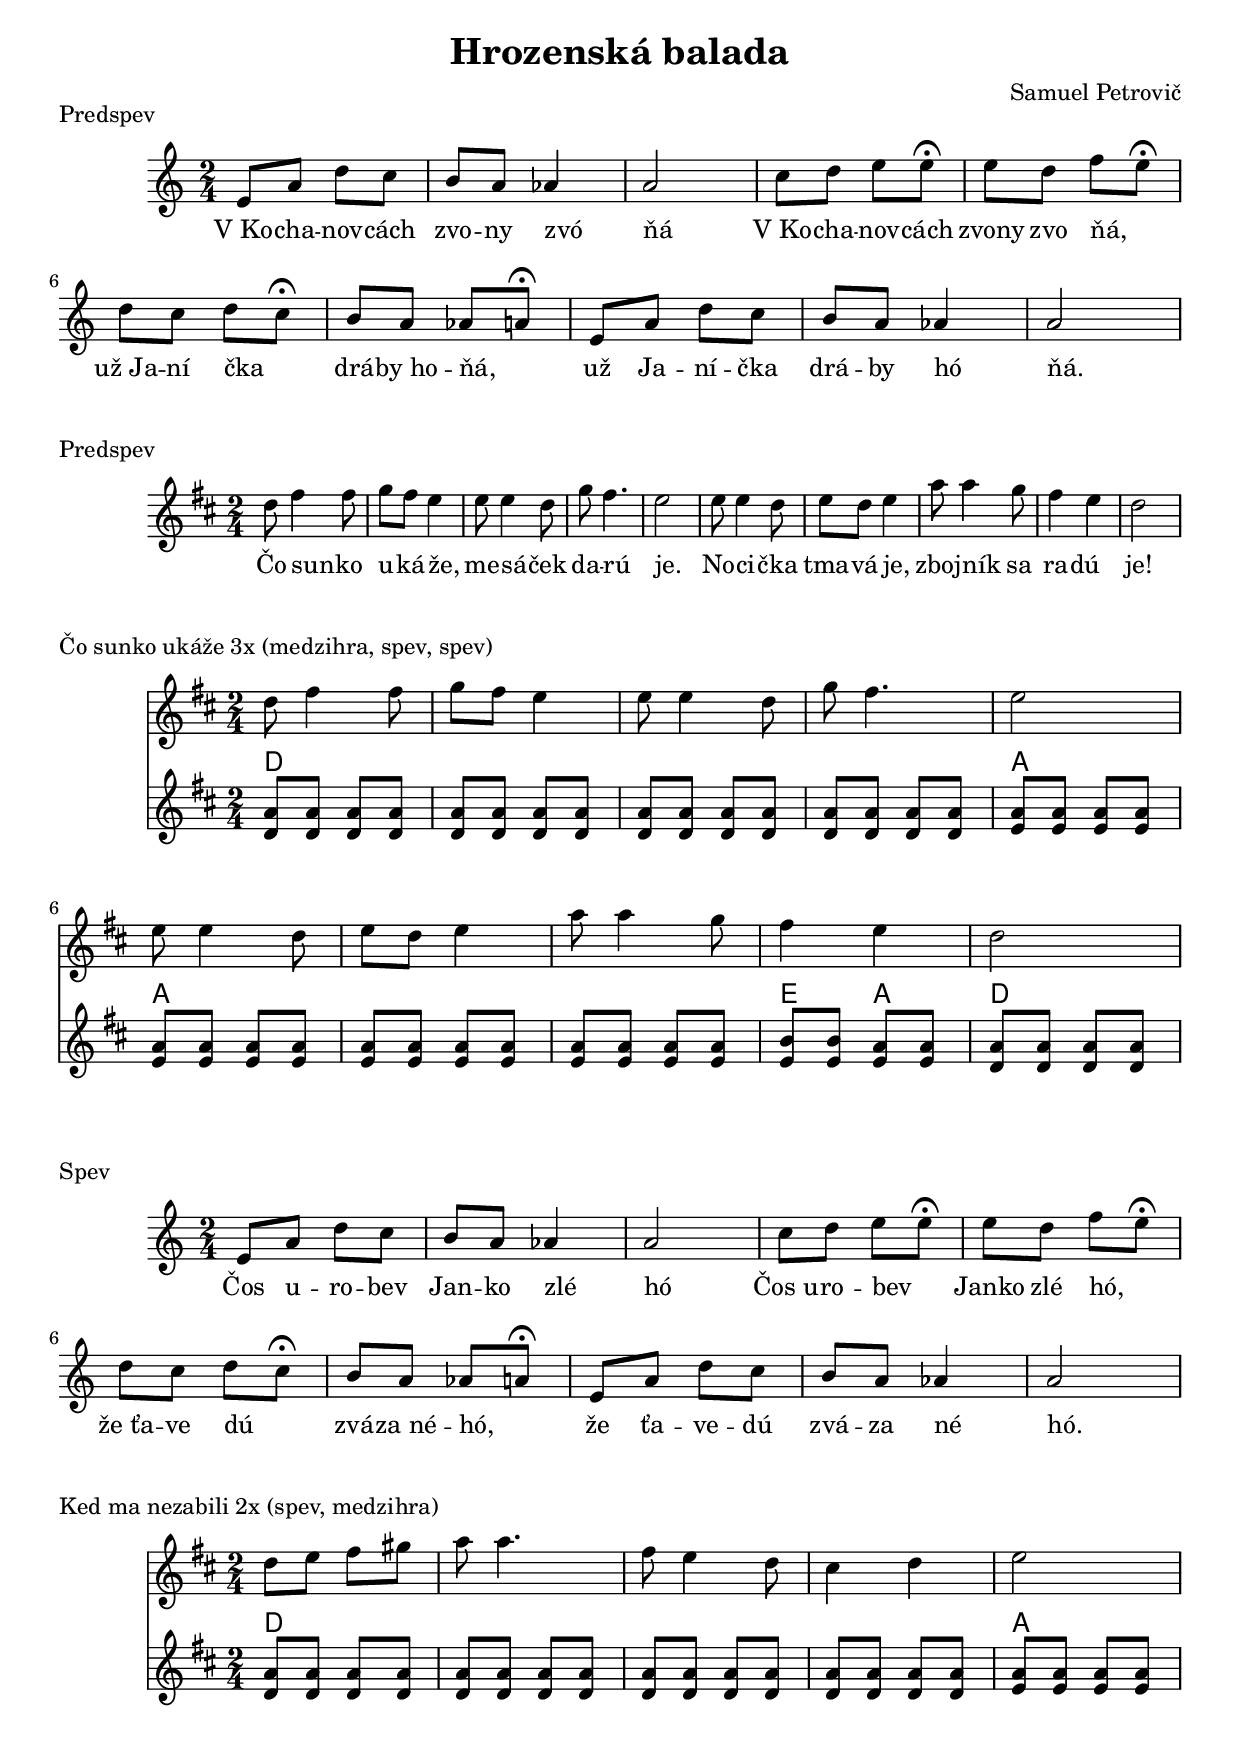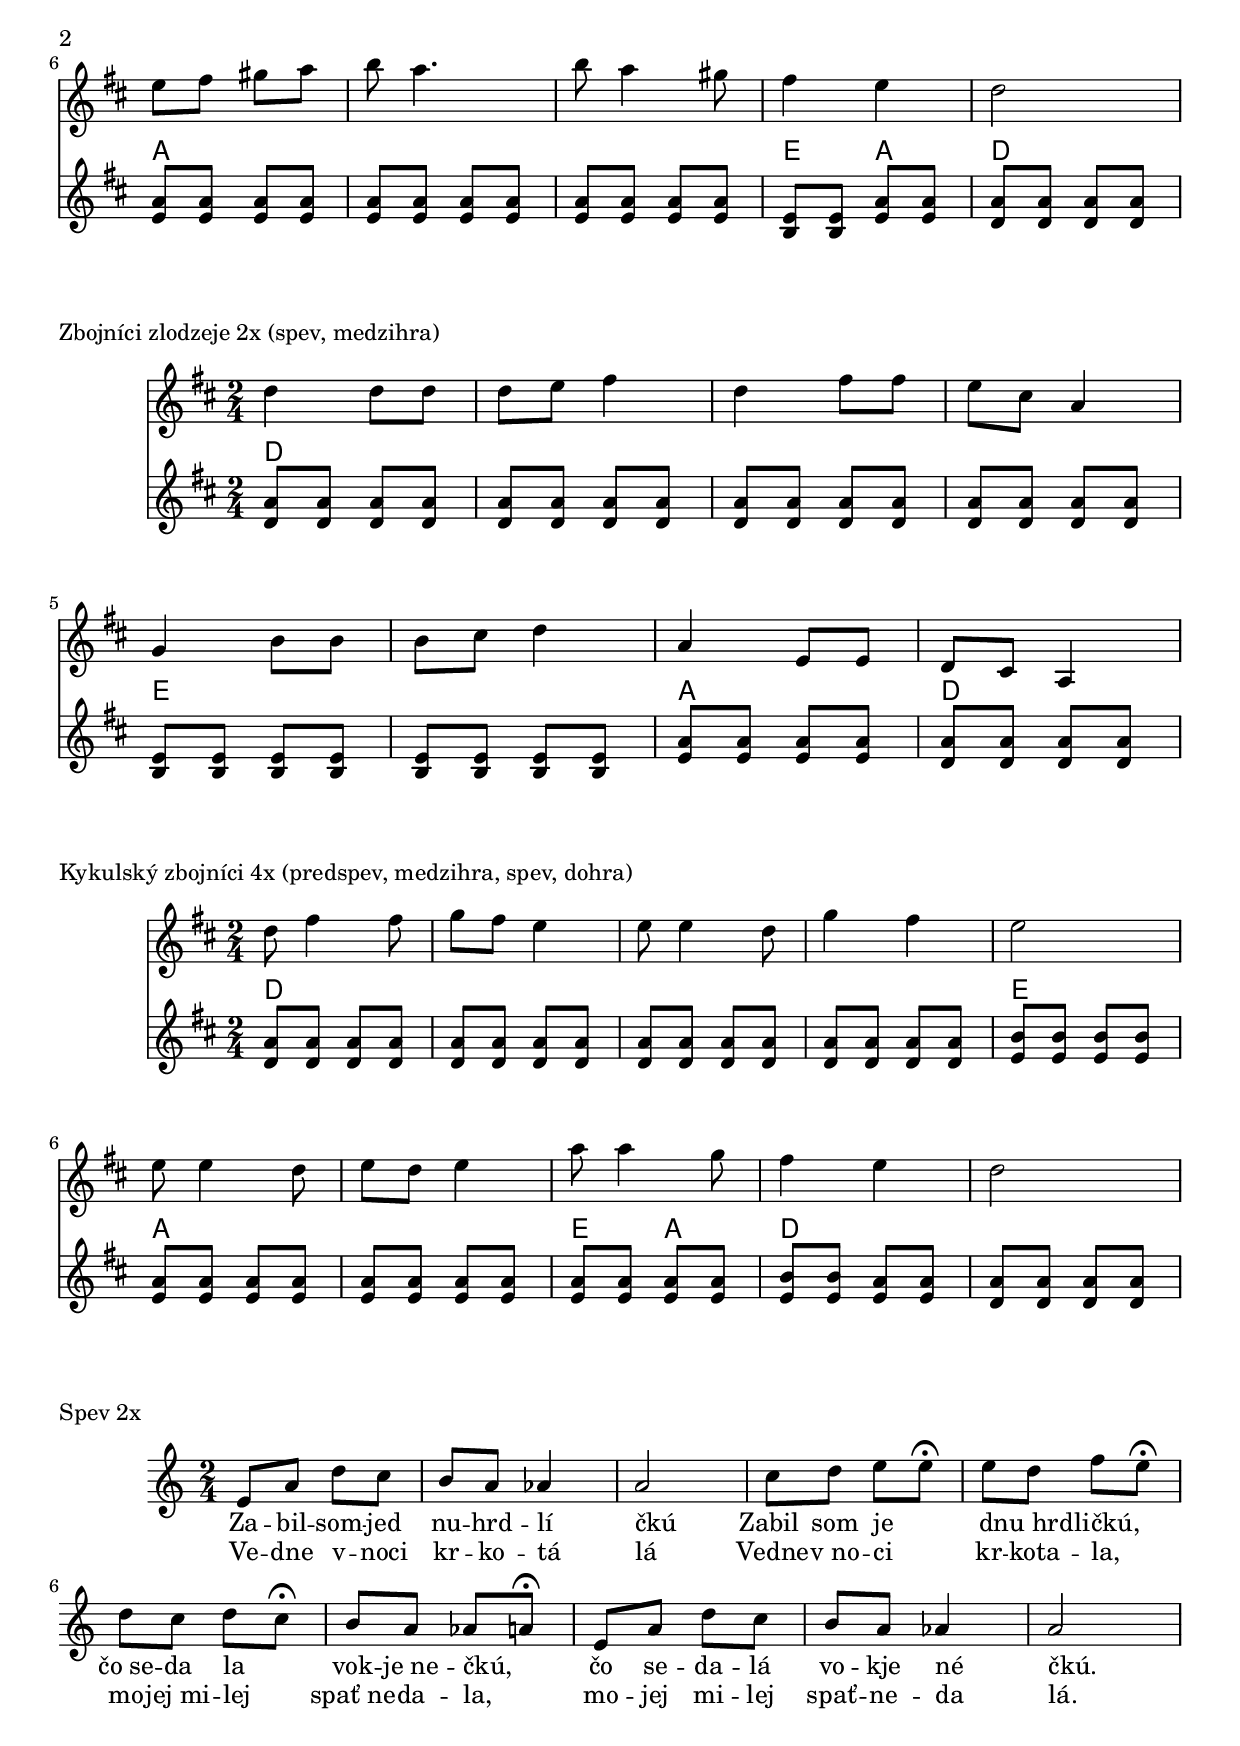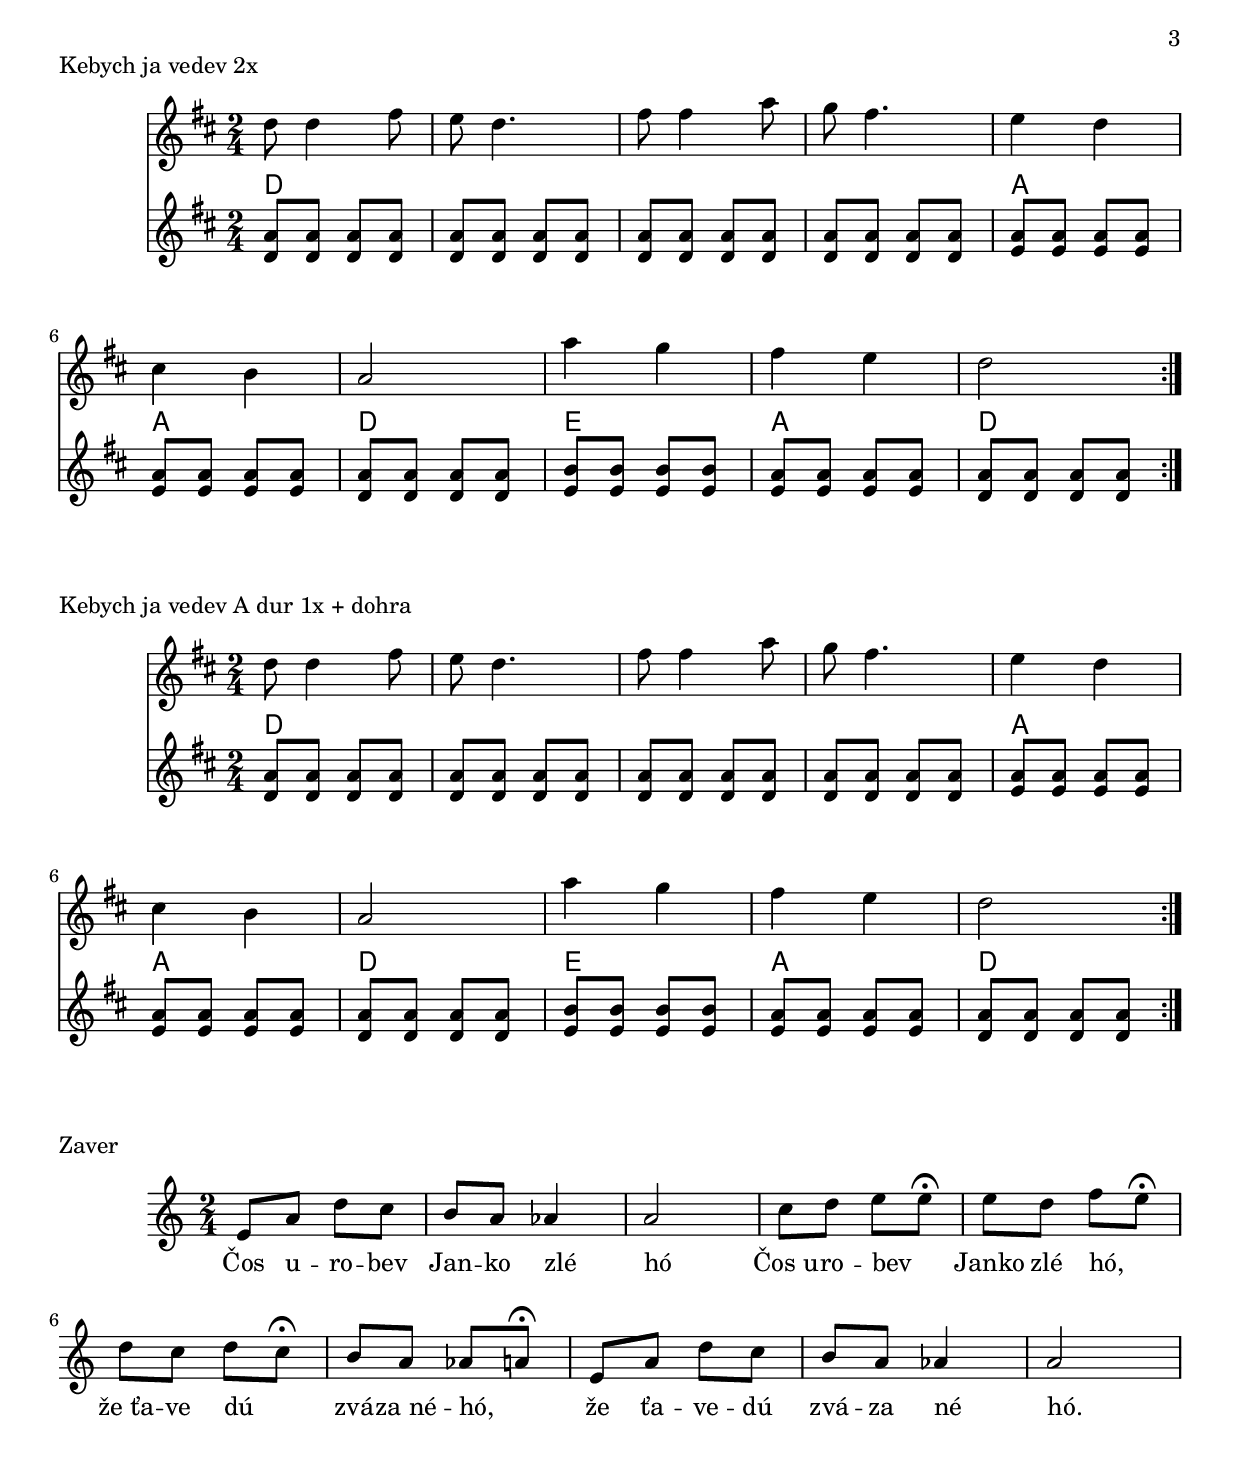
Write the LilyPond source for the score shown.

\version "2.19.80"


\header {
  title = "Hrozenská balada"
  composer = "Samuel Petrovič"
    
}

kochanovce= {
  \clef violin
  \key a \minor
  \time 2/4
\relative{
e'8 a d c | b8 a as4 | a2 |

c8 d e e8\fermata | e8 d f e\fermata | d8 c d c\fermata | b8 a as a\fermata|

e8 a d c | b8 a as4 | a2 |

}
}

kochanovceK = {
  \clef C
  \key a \minor
  \time 2/4
\relative{
<e a>4 <e a>
<e b> <e b>
<e a>4 <e a>

<e b> <e b>
<e b> <e b>
<f a> <f a>
<e b> <e b> 
<e b> <e b>

<e a> <e a>
<e b> <e b>
<e a> <e a>


}
}

kochanovceKch = \chordmode {
a:m a:m
e e
a:m a:m

e e
e e
d:m d:m
e e
e e

a:m a:m
e e 
a:m a:m
}

sunko= {
  \clef violin
  \key d \major
  \time 2/4
\relative{
d''8 fis4 fis8 | g fis e4
| e8 e4 d8| g fis4. | e2|
e8 e4 d8 |  e d e4 | 
a8 a4 g8 |fis4 e | d2 
}
}


zlodzeje= {
  \clef violin
  \key d \major
  \time 2/4
\relative{
d''4 8 8| d e fis4|
d fis8 fis| e cis a4|
g4 b8 b| b cis d4| 
a4 e8 e|  
d cis a4|
}
}

zlodzejeK = {
  \clef violin
  \key d \major
  \time 2/4
\relative{
<d' a'>8  <d a'>  <d a'> <d a'>
<d a'>  <d a'> <d a'> <d a'>
<d a'>  <d a'> <d a'> <d a'>
<d a'>  <d a'> <d a'>  <d a'>
<e b> <e b> <e b> <e b>
<e b> <e b> <e b> <e b>
<e a> <e a> <e a> <e a>
<d a'> <d a'> <d a'> <d a'>
}
}

zlodzejeKch = \chordmode {
d d d d
d d d d
d d d d
d d d d
e e e e
e e e e 
a a a a
d d d d 
}


zbojnici= {
  \clef violin
  \key d \major
  \time 2/4
\relative{
d''8 fis4 fis8 | g8 fis e4|
e8 e4 d8 | g4 fis | e2 |
e8 e4 d8 | e d e4|
a8 a4 g8 | fis4 e | d2 |
}
}


kebych= {
  \clef violin
  \key d \major
  \time 2/4
  

\relative{
\repeat volta 2{
d''8 d4 fis8 | e d4.| 
fis8 fis4 a8 | g fis4.|
e4 d | cis4 b | a2|
a'4 g | fis e  | d2
}}
}

kedma= {
  \clef violin
  \key d \major
  \time 2/4
  

\relative{
d''8 e fis gis | a a4.|
fis8 e4 d8 | cis4 d| e2|
e8 fis gis a| b a4.|
b8 a4 gis8 |fis4 e | d2 
}
}

kedmaK = {
  \clef violin
  \key d \major
  \time 2/4
\relative{
<d' a'>8  <d a'>  <d a'> <d a'>
<d a'>  <d a'> <d a'> <d a'>
<d a'>  <d a'> <d a'> <d a'>
<d a'>  <d a'> <d a'>  <d a'>
<e a> <e a> <e a> <e a>
<e a> <e a> <e a> <e a>
<e a> <e a> <e a> <e a>
<e a> <e a> <e a> <e a>
<e b> <e b> <e a> <e a>
<d a'> <d a'> <d a'> <d a'>
}
}

kedmaKch = \chordmode {
d d d d
d d d d
d d d d
d d d d
a a a a
a a a a
a a a a
a a a a
e e a a
d d d d 
}

sunkoK = {
  \clef violin
  \key d \major
  \time 2/4
\relative{
<d' a'>8  <d a'>  <d a'> <d a'>
<d a'>  <d a'> <d a'> <d a'>
<d a'>  <d a'> <d a'> <d a'>
<d a'>  <d a'> <d a'>  <d a'>
<e a> <e a> <e a> <e a>
<e a> <e a> <e a> <e a>
<e a> <e a> <e a> <e a>
<e a> <e a> <e a> <e a>
<e b'> <e b'> <e a> <e a> 
<d a'> <d a'> <d a'> <d a'>
}
}

sunkoKch = \chordmode {
d d d d
d d d d
d d d d
d d d d
a a a a
a a a a 
a a a a
a a a a
e e a a
d d d d
}



zbojniciK = {
  \clef violin
  \key d \major
  \time 2/4
\relative{
<d' a'>8  <d a'>  <d a'> <d a'>
<d a'>  <d a'> <d a'> <d a'>
<d a'>  <d a'> <d a'> <d a'>
<d a'>  <d a'> <d a'>  <d a'>
<e b'> <e b'> <e b'> <e b'>
<e a> <e a> <e a> <e a>
<e a> <e a> <e a> <e a>
<e a> <e a> <e a> <e a>
<e b'> <e b'> <e a> <e a> 
<d a'> <d a'> <d a'> <d a'>
}
}

zbojniciKch = \chordmode {
d d d d
d d d d
d d d d
d d d d
e e e e
a a a a 
a a a a
e e a a
d d d d
}



kebychK = {
  \clef violin
  \key d \major
  \time 2/4
\relative{
<d' a'>8  <d a'>  <d a'> <d a'>
<d a'>  <d a'> <d a'> <d a'>
<d a'>  <d a'> <d a'> <d a'>
<d a'>  <d a'> <d a'>  <d a'>
<e a> <e a> <e a> <e a>
<e a> <e a> <e a> <e a>
<d a'>  <d a'> <d a'>  <d a'>
<e b'> <e b'> <e b'> <e b'>
<e a> <e a> <e a> <e a>
<d a'> <d a'> <d a'> <d a'>
}
}

kebychKch = \chordmode {
d d d d
d d d d
d d d d
d d d d
a a a a
a a a a
d d d d
e e e e
a a a a
d d d d
}


kochanovceSlovaA = \lyricmode {|V_Ko -- cha -- nov -- cách |zvo -- ny zvó _ | ňá  _ _ _ | V_Ko -- cha -- nov -- cách | zvony zvo ňá, _ | už_Ja -- ní čka _ | drá -- by_ho -- ňá, _ | už Ja -- ní -- čka | drá -- by hó _ |ňá. _ _ _}

kochanovceSlovaB = \lyricmode {|Čos u -- ro -- bev |Jan -- ko zlé _ | hó  _ _ _ | Čos_u -- ro -- bev _  | Janko zlé hó, _ | že_ťa -- ve dú _ | zvá -- za_né -- hó, _ | že ťa -- ve -- dú | zvá -- za né _ |hó. _ _ _}

kochanovceSlovaC = \lyricmode {|Za -- bil -- som -- jed |nu -- hrd -- lí _ | čkú  _ _ _ | Zabil_ som  je _ _ | dnu_hrdli -- čkú, _ | čo_se -- da la _ | vok -- je_ne -- čkú, _ | čo se -- da -- lá | vo -- kje né _ |čkú. _ _ _}

kochanovceSlovaD = \lyricmode {|Ve -- dne v -- noci |kr -- ko -- tá _ | lá  _ _ _ | Vedne -- v_no -- ci _  | kr -- kota -- la, _ | mo -- jej_mi -- lej _ | spať_ne -- da -- la, _ | mo -- jej mi -- lej | spať -- ne -- da _ |lá. _ _ _}

sunkoSlova = \lyricmode {Čo sun -- _ ko | u -- ká -- že, _ | me -- sá _ -- ček | da -- rú _ _ | je. _ _ _ | No -- ci _ -- čka | tma -- vá je, _ | zboj -- ník _ sa | ra -- dú _ _ | je!}


\markup {
  Predspev
}
\score {
  <<
    \new Staff \kochanovce

    
       \new Lyrics {
      \kochanovceSlovaA
    }
  >>
  \layout{ }
}


\markup {
  Predspev
}
\score {
  <<
    \new Staff \sunko

       \new Lyrics {
      \sunkoSlova
    }

  >>
  \layout{ }
}

\markup {
  Čo sunko ukáže 3x (medzihra, spev, spev)
}
\score {
  <<
    \new Staff \sunko

    \new ChordNames {
      \set chordChanges = ##t
      \sunkoKch
    }
    \new Staff \sunkoK

  >>
  \layout{ }
}

\markup {
  Spev
}
\score {
  <<
    \new Staff \kochanovce

    
       \new Lyrics {
      \kochanovceSlovaB
    }
  >>
  \layout{ }
}



\markup {
  Ked ma nezabili 2x (spev, medzihra)
}
\score {
  <<
    \new Staff \kedma

    \new ChordNames {
      \set chordChanges = ##t
      \kedmaKch
    }
    \new Staff \kedmaK

  >>
  \layout{ }
}


\markup {
  Zbojníci zlodzeje 2x (spev, medzihra)
}
\score {
  <<
    \new Staff \zlodzeje

    \new ChordNames {
      \set chordChanges = ##t
      \zlodzejeKch
    }
    \new Staff \zlodzejeK

  >>
  \layout{ }
}


\markup {
  Kykulský zbojníci 4x (predspev, medzihra, spev, dohra)
}
\score {
  <<
    \new Staff \zbojnici

    \new ChordNames {
      \set chordChanges = ##t
      \zbojniciKch
    }
    \new Staff \zbojniciK

  >>
  \layout{ }
}



\markup {
  Spev 2x
}
\score {
  <<
    \new Staff \kochanovce

    
       \new Lyrics {
      \kochanovceSlovaC
    }
           \new Lyrics {
      \kochanovceSlovaD
    }
  >>
  \layout{ }
}


\pageBreak

\markup {
  Kebych ja vedev 2x
}
\score {
  <<
    \new Staff \kebych
    \new ChordNames {
      \set chordChanges = ##t
      \kebychKch
    }
    \new Staff \kebychK



  >>
  \layout{ }
}

\markup {
  Kebych ja vedev A dur 1x + dohra
}
\score {
  <<
    \new Staff \kebych
    \new ChordNames {
      \set chordChanges = ##t
      \kebychKch
    }
    \new Staff \kebychK

  >>
  \layout{ }
}


\markup {
  Zaver
}
\score {
  <<
    \new Staff \kochanovce

    
       \new Lyrics {
      \kochanovceSlovaB
    }
  >>
  \layout{ }
}




